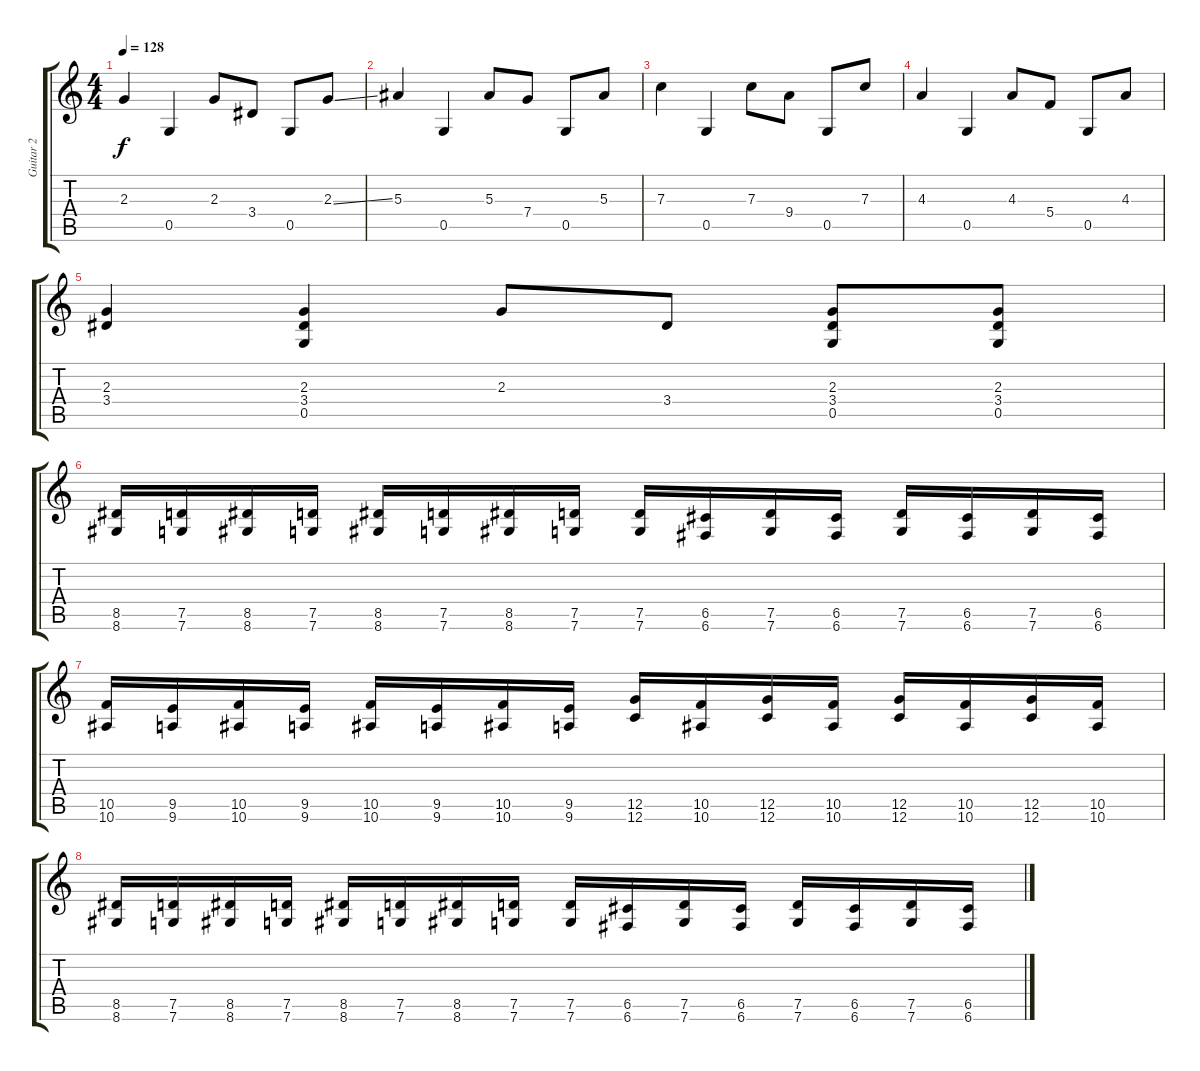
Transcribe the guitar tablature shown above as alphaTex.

\track ("Guitar 2" "Guitar 2") {instrument distortionguitar}
\staff {score tabs}
\tuning (D4 A3 F3 C3 G2 C2) {hide}
\ts (4 4)
\tempo 128
\clef g2
\ks c
2.3.4{dy f} 0.5.4 2.3.8 3.4.8 0.5.8 2.3{ss}.8 |
5.3.4 0.5.4 5.3.8 7.4.8 0.5.8 5.3.8 |
7.3.4 0.5.4 7.3.8 9.4.8 0.5.8 7.3.8 |
4.3.4 0.5.4 4.3.8 5.4.8 0.5.8 4.3.8 |
(2.3 3.4).4 (2.3 3.4 0.5).4 2.3.8 3.4.8 (2.3 3.4 0.5).8 (2.3 3.4 0.5).8 |
(8.5 8.6).16 (7.5 7.6).16 (8.5 8.6).16 (7.5 7.6).16 (8.5 8.6).16 (7.5 7.6).16 (8.5 8.6).16 (7.5 7.6).16 (7.5 7.6).16 (6.5 6.6).16 (7.5 7.6).16 (6.5 6.6).16 (7.5 7.6).16 (6.5 6.6).16 (7.5 7.6).16 (6.5 6.6).16 |
(10.5 10.6).16 (9.5 9.6).16 (10.5 10.6).16 (9.5 9.6).16 (10.5 10.6).16 (9.5 9.6).16 (10.5 10.6).16 (9.5 9.6).16 (12.5 12.6).16 (10.5 10.6).16 (12.5 12.6).16 (10.5 10.6).16 (12.5 12.6).16 (10.5 10.6).16 (12.5 12.6).16 (10.5 10.6).16 |
(8.5 8.6).16 (7.5 7.6).16 (8.5 8.6).16 (7.5 7.6).16 (8.5 8.6).16 (7.5 7.6).16 (8.5 8.6).16 (7.5 7.6).16 (7.5 7.6).16 (6.5 6.6).16 (7.5 7.6).16 (6.5 6.6).16 (7.5 7.6).16 (6.5 6.6).16 (7.5 7.6).16 (6.5 6.6).16
